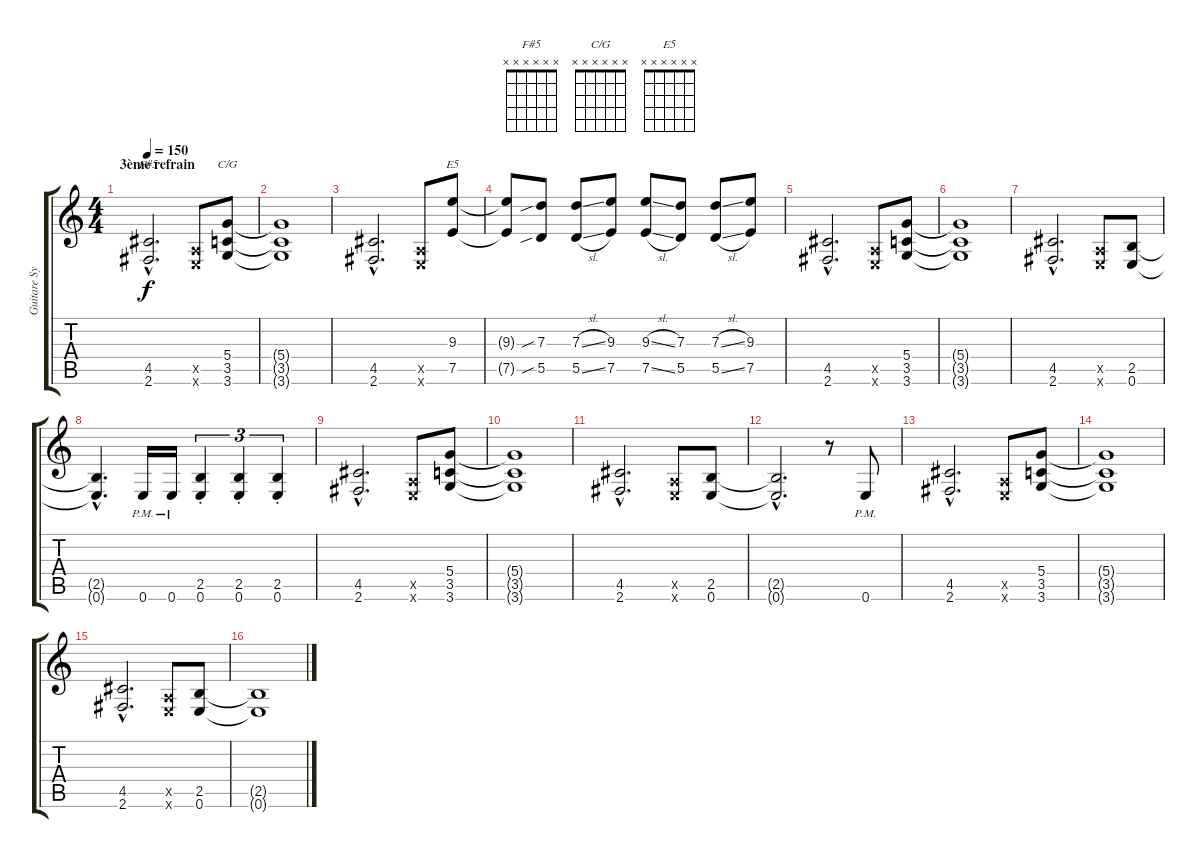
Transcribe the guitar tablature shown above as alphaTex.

\track ("Guitare Sylvain" "Guitare Sy") {instrument overdrivenguitar}
\staff {score tabs}
\tuning (E4 B3 G3 D3 A2 E2) {hide}
\chord ("F#5" x x x x x x)
\chord ("C/G" x x x x x x)
\chord ("E5" x x x x x x)
\ts (4 4)
\section ("" "3ème refrain")
\tempo 150
\clef g2
\ks c
(4.5{hac} 2.6{hac}).2{d ch "F#5" dy f} (0.5{x} 0.6{x}).8 (5.4 3.5 3.6).8{ch "C/G"} |
(5.4{t} 3.5{t} 3.6{t}).1 |
(4.5{hac} 2.6{hac}).2{d} (0.5{x} 0.6{x}).8 (9.3 7.5).8{ch "E5"} |
(9.3{t} 7.5{t}).8 (7.3{sib} 5.5{sib}).8 (7.3{sl} 5.5{sl}).8 (9.3 7.5).8 (9.3{sl} 7.5{sl}).8 (7.3 5.5).8 (7.3{sl} 5.5{sl}).8 (9.3 7.5).8 |
(4.5{hac} 2.6{hac}).2{d} (0.5{x} 0.6{x}).8 (5.4 3.5 3.6).8 |
(5.4{t} 3.5{t} 3.6{t}).1 |
(4.5{hac} 2.6{hac}).2{d} (0.5{x} 0.6{x}).8 (2.5 0.6).8 |
(2.5{hac t} 0.6{hac t}).4{d} 0.6{pm}.16 0.6{pm}.16 (2.5 0.6{st}).4{tu (3 2)} (2.5 0.6{st}).4{tu (3 2)} (2.5 0.6{st}).4{tu (3 2)} |
(4.5{hac} 2.6{hac}).2{d} (0.5{x} 0.6{x}).8 (5.4 3.5 3.6).8 |
(5.4{t} 3.5{t} 3.6{t}).1 |
(4.5{hac} 2.6{hac}).2{d} (0.5{x} 0.6{x}).8 (2.5 0.6).8 |
(2.5{hac t} 0.6{hac t}).2{d} r.8 0.6{pm}.8 |
(4.5{hac} 2.6{hac}).2{d} (0.5{x} 0.6{x}).8 (5.4 3.5 3.6).8 |
(5.4{t} 3.5{t} 3.6{t}).1 |
(4.5{hac} 2.6{hac}).2{d} (0.5{x} 0.6{x}).8 (2.5 0.6).8 |
(2.5{t} 0.6{t}).1
